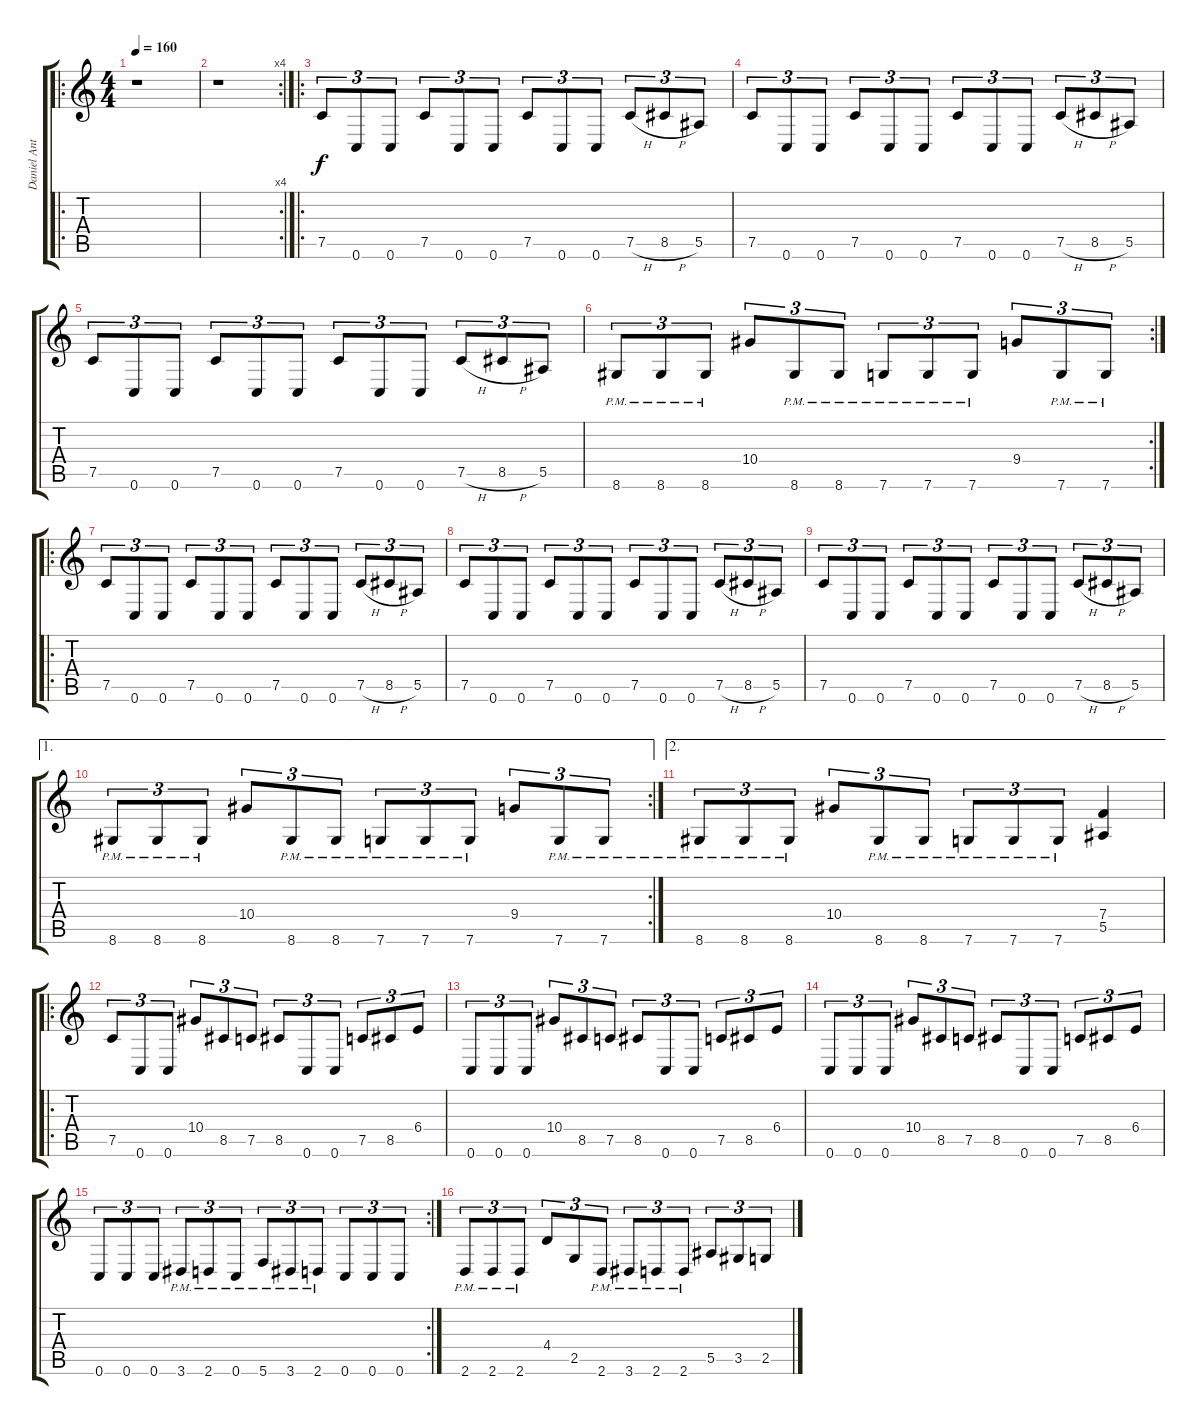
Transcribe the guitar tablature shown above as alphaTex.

\track ("Daniel Antonsson " "Daniel Ant") {instrument distortionguitar}
\staff {score tabs}
\tuning (C4 G3 Eb3 Bb2 F2 C2) {hide}
\ro
\ts (4 4)
\tempo 160
\clef g2
\ks c
r.1{dy f instrument distortionguitar} |
\rc 4
r.1 |
\ro
7.5.8{tu (3 2)} 0.6.8{tu (3 2)} 0.6.8{tu (3 2)} 7.5.8{tu (3 2)} 0.6.8{tu (3 2)} 0.6.8{tu (3 2)} 7.5.8{tu (3 2)} 0.6.8{tu (3 2)} 0.6.8{tu (3 2)} 7.5{h}.8{tu (3 2)} 8.5{h}.8{tu (3 2)} 5.5.8{tu (3 2)} |
7.5.8{tu (3 2)} 0.6.8{tu (3 2)} 0.6.8{tu (3 2)} 7.5.8{tu (3 2)} 0.6.8{tu (3 2)} 0.6.8{tu (3 2)} 7.5.8{tu (3 2)} 0.6.8{tu (3 2)} 0.6.8{tu (3 2)} 7.5{h}.8{tu (3 2)} 8.5{h}.8{tu (3 2)} 5.5.8{tu (3 2)} |
7.5.8{tu (3 2)} 0.6.8{tu (3 2)} 0.6.8{tu (3 2)} 7.5.8{tu (3 2)} 0.6.8{tu (3 2)} 0.6.8{tu (3 2)} 7.5.8{tu (3 2)} 0.6.8{tu (3 2)} 0.6.8{tu (3 2)} 7.5{h}.8{tu (3 2)} 8.5{h}.8{tu (3 2)} 5.5.8{tu (3 2)} |
\rc 2
8.6{pm}.8{tu (3 2)} 8.6{pm}.8{tu (3 2)} 8.6{pm}.8{tu (3 2)} 10.4.8{tu (3 2)} 8.6{pm}.8{tu (3 2)} 8.6{pm}.8{tu (3 2)} 7.6{pm}.8{tu (3 2)} 7.6{pm}.8{tu (3 2)} 7.6{pm}.8{tu (3 2)} 9.4.8{tu (3 2)} 7.6{pm}.8{tu (3 2)} 7.6{pm}.8{tu (3 2)} |
\ro
7.5.8{tu (3 2)} 0.6.8{tu (3 2)} 0.6.8{tu (3 2)} 7.5.8{tu (3 2)} 0.6.8{tu (3 2)} 0.6.8{tu (3 2)} 7.5.8{tu (3 2)} 0.6.8{tu (3 2)} 0.6.8{tu (3 2)} 7.5{h}.8{tu (3 2)} 8.5{h}.8{tu (3 2)} 5.5.8{tu (3 2)} |
7.5.8{tu (3 2)} 0.6.8{tu (3 2)} 0.6.8{tu (3 2)} 7.5.8{tu (3 2)} 0.6.8{tu (3 2)} 0.6.8{tu (3 2)} 7.5.8{tu (3 2)} 0.6.8{tu (3 2)} 0.6.8{tu (3 2)} 7.5{h}.8{tu (3 2)} 8.5{h}.8{tu (3 2)} 5.5.8{tu (3 2)} |
7.5.8{tu (3 2)} 0.6.8{tu (3 2)} 0.6.8{tu (3 2)} 7.5.8{tu (3 2)} 0.6.8{tu (3 2)} 0.6.8{tu (3 2)} 7.5.8{tu (3 2)} 0.6.8{tu (3 2)} 0.6.8{tu (3 2)} 7.5{h}.8{tu (3 2)} 8.5{h}.8{tu (3 2)} 5.5.8{tu (3 2)} |
\ae 1
\rc 2
8.6{pm}.8{tu (3 2)} 8.6{pm}.8{tu (3 2)} 8.6{pm}.8{tu (3 2)} 10.4.8{tu (3 2)} 8.6{pm}.8{tu (3 2)} 8.6{pm}.8{tu (3 2)} 7.6{pm}.8{tu (3 2)} 7.6{pm}.8{tu (3 2)} 7.6{pm}.8{tu (3 2)} 9.4.8{tu (3 2)} 7.6{pm}.8{tu (3 2)} 7.6{pm}.8{tu (3 2)} |
\ae 2
8.6{pm}.8{tu (3 2)} 8.6{pm}.8{tu (3 2)} 8.6{pm}.8{tu (3 2)} 10.4.8{tu (3 2)} 8.6{pm}.8{tu (3 2)} 8.6{pm}.8{tu (3 2)} 7.6{pm}.8{tu (3 2)} 7.6{pm}.8{tu (3 2)} 7.6{pm}.8{tu (3 2)} (7.4 5.5).4 |
\ro
7.5.8{tu (3 2)} 0.6.8{tu (3 2)} 0.6.8{tu (3 2)} 10.4.8{tu (3 2)} 8.5.8{tu (3 2)} 7.5.8{tu (3 2)} 8.5.8{tu (3 2)} 0.6.8{tu (3 2)} 0.6.8{tu (3 2)} 7.5.8{tu (3 2)} 8.5.8{tu (3 2)} 6.4.8{tu (3 2)} |
0.6.8{tu (3 2)} 0.6.8{tu (3 2)} 0.6.8{tu (3 2)} 10.4.8{tu (3 2)} 8.5.8{tu (3 2)} 7.5.8{tu (3 2)} 8.5.8{tu (3 2)} 0.6.8{tu (3 2)} 0.6.8{tu (3 2)} 7.5.8{tu (3 2)} 8.5.8{tu (3 2)} 6.4.8{tu (3 2)} |
0.6.8{tu (3 2)} 0.6.8{tu (3 2)} 0.6.8{tu (3 2)} 10.4.8{tu (3 2)} 8.5.8{tu (3 2)} 7.5.8{tu (3 2)} 8.5.8{tu (3 2)} 0.6.8{tu (3 2)} 0.6.8{tu (3 2)} 7.5.8{tu (3 2)} 8.5.8{tu (3 2)} 6.4.8{tu (3 2)} |
\rc 2
0.6.8{tu (3 2)} 0.6.8{tu (3 2)} 0.6.8{tu (3 2)} 3.6{pm}.8{tu (3 2)} 2.6{pm}.8{tu (3 2)} 0.6{pm}.8{tu (3 2)} 5.6{pm}.8{tu (3 2)} 3.6{pm}.8{tu (3 2)} 2.6{pm}.8{tu (3 2)} 0.6.8{tu (3 2)} 0.6.8{tu (3 2)} 0.6.8{tu (3 2)} |
2.6{pm}.8{tu (3 2)} 2.6{pm}.8{tu (3 2)} 2.6{pm}.8{tu (3 2)} 4.4.8{tu (3 2)} 2.5.8{tu (3 2)} 2.6{pm}.8{tu (3 2)} 3.6{pm}.8{tu (3 2)} 2.6{pm}.8{tu (3 2)} 2.6{pm}.8{tu (3 2)} 5.5.8{tu (3 2)} 3.5.8{tu (3 2)} 2.5.8{tu (3 2)}
